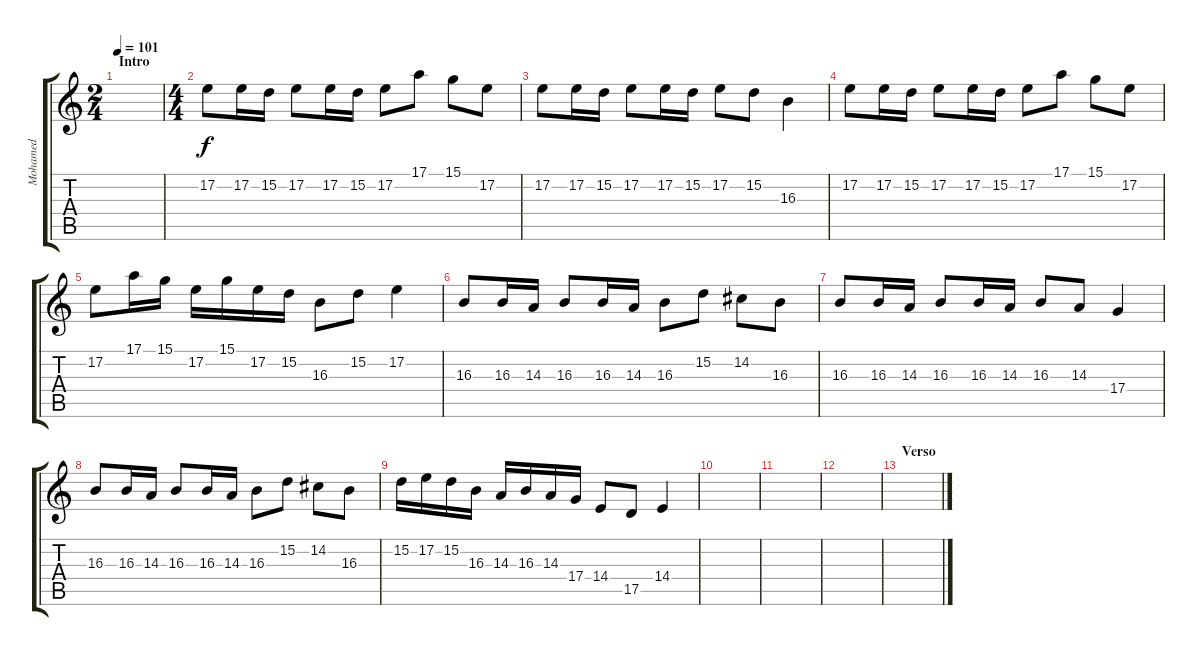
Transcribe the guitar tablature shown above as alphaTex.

\track ("Mohamed" "Mohamed") {instrument violin}
\staff {score tabs}
\tuning (E4 B3 G3 D3 A2 E2) {hide}
\ts (2 4)
\section ("" "Intro")
\tempo 101
\clef g2
\ks c
|
\ts (4 4)
17.2.8 17.2.16 15.2.16 17.2.8 17.2.16 15.2.16 17.2.8 17.1.8 15.1.8 17.2.8 |
17.2.8 17.2.16 15.2.16 17.2.8 17.2.16 15.2.16 17.2.8 15.2.8 16.3.4 |
17.2.8 17.2.16 15.2.16 17.2.8 17.2.16 15.2.16 17.2.8 17.1.8 15.1.8 17.2.8 |
17.2.8 17.1.16 15.1.16 17.2.16 15.1.16 17.2.16 15.2.16 16.3.8 15.2.8 17.2.4 |
16.3.8 16.3.16 14.3.16 16.3.8 16.3.16 14.3.16 16.3.8 15.2.8 14.2.8 16.3.8 |
16.3.8 16.3.16 14.3.16 16.3.8 16.3.16 14.3.16 16.3.8 14.3.8 17.4.4 |
16.3.8 16.3.16 14.3.16 16.3.8 16.3.16 14.3.16 16.3.8 15.2.8 14.2.8 16.3.8 |
15.2.16 17.2.16 15.2.16 16.3.16 14.3.16 16.3.16 14.3.16 17.4.16 14.4.8 17.5.8 14.4.4 |
|
|
|
\section ("" "Verso")
